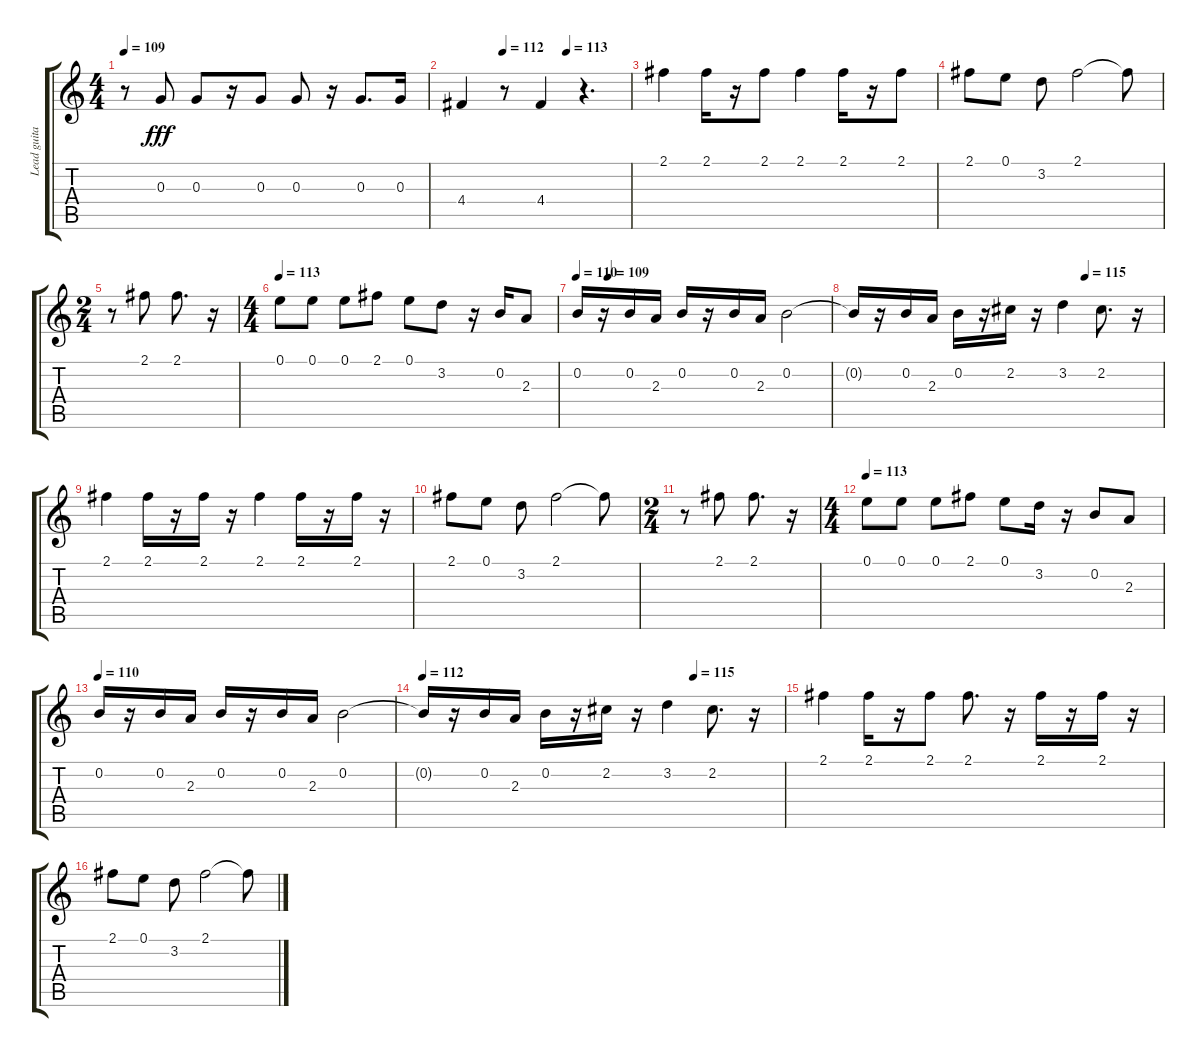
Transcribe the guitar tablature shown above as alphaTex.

\track ("Lead guitar" "Lead guita") {instrument electricguitarjazz}
\staff {score tabs}
\tuning (E4 B3 G3 D3 A2 E2) {hide}
\ts (4 4)
\tempo 109
\clef g2
\ks c
r.8{dy fff} 0.3.8 0.3.8 r.16 0.3.8 0.3.8 r.16 0.3.8{d} 0.3.16 |
\tempo (112 0.25)
\tempo (113 0.625)
4.4.4 r.8 4.4.4 r.4{d} |
2.1.4 2.1.16 r.16 2.1.8 2.1.4 2.1.16 r.16 2.1.8 |
2.1.8 0.1.8 3.2.8 2.1.2 2.1{t}.8 |
\ts (2 4)
r.8 2.1.8 2.1.8{d} r.16 |
\ts (4 4)
\tempo 113
0.1.8 0.1.8 0.1.8 2.1.8 0.1.8 3.2.8 r.16 0.2.16 2.3.8 |
\tempo 110
\tempo (109 0.125)
0.2.16 r.16 0.2.16 2.3.16 0.2.16 r.16 0.2.16 2.3.16 0.2.2 |
\tempo (115 0.75)
0.2{t}.16 r.16 0.2.16 2.3.16 0.2.16 r.16 2.2.16 r.16 3.2.4 2.2.8{d} r.16 |
2.1.4 2.1.16 r.16 2.1.16 r.16 2.1.4 2.1.16 r.16 2.1.16 r.16 |
2.1.8 0.1.8 3.2.8 2.1.2 2.1{t}.8 |
\ts (2 4)
r.8 2.1.8 2.1.8{d} r.16 |
\ts (4 4)
\tempo 113
0.1.8 0.1.8 0.1.8 2.1.8 0.1.8 3.2.16 r.16 0.2.8 2.3.8 |
\tempo 110
0.2.16 r.16 0.2.16 2.3.16 0.2.16 r.16 0.2.16 2.3.16 0.2.2 |
\tempo 112
\tempo (115 0.75)
0.2{t}.16 r.16 0.2.16 2.3.16 0.2.16 r.16 2.2.16 r.16 3.2.4 2.2.8{d} r.16 |
2.1.4 2.1.16 r.16 2.1.8 2.1.8{d} r.16 2.1.16 r.16 2.1.16 r.16 |
2.1.8 0.1.8 3.2.8 2.1.2 2.1{t}.8
